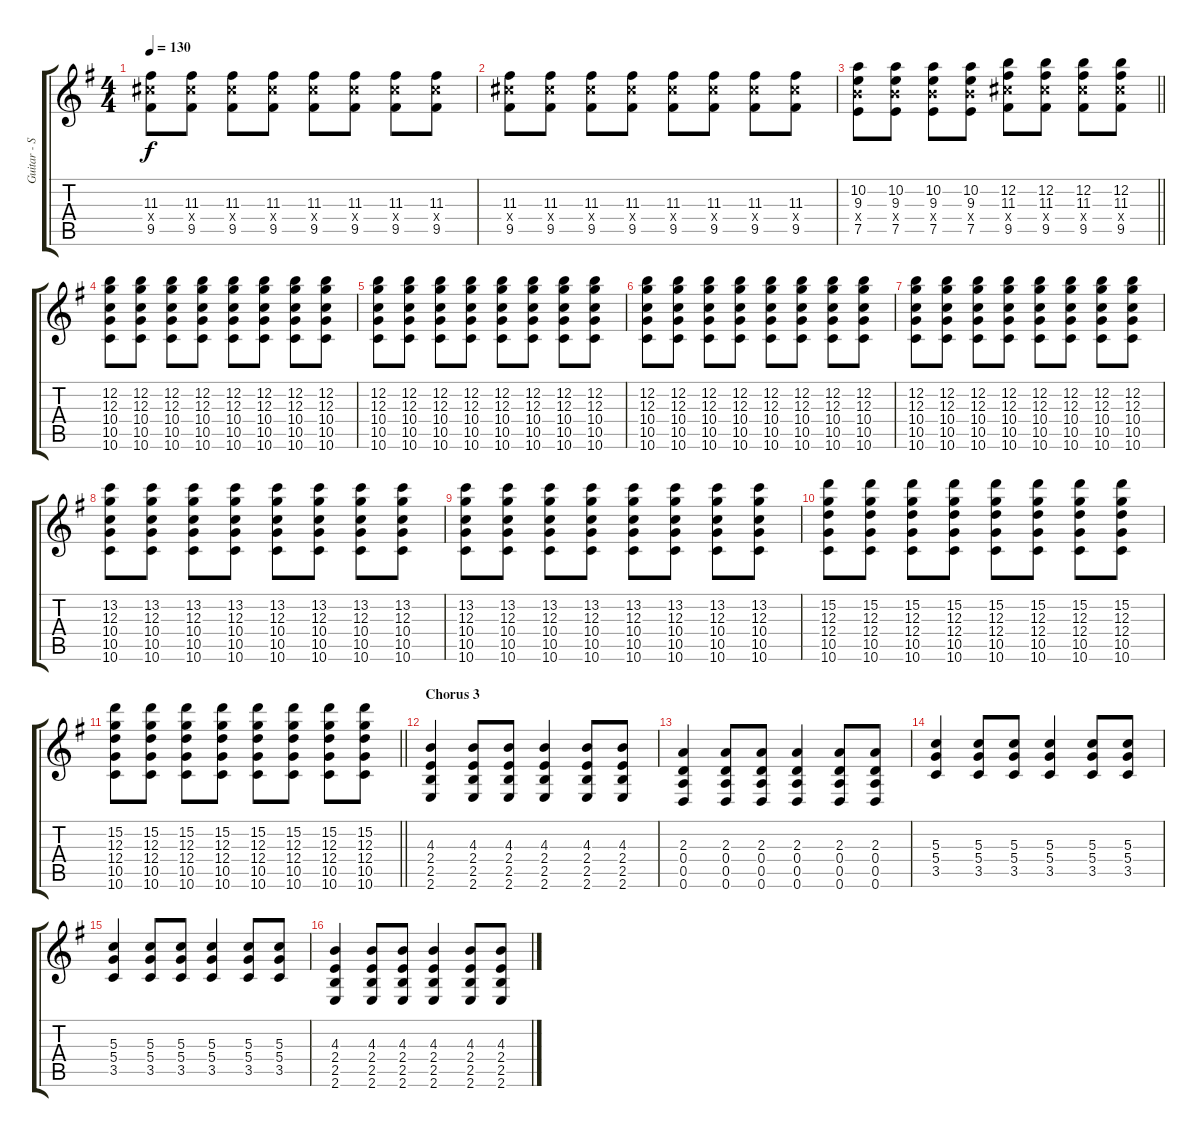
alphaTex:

\track ("Guitar - Simon Neil" "Guitar - S") {instrument electricguitarclean}
\staff {score tabs}
\tuning (E4 B3 G3 D3 A2 D2) {hide}
\ts (4 4)
\tempo 130
\clef g2
\ks g
(11.3 11.4{x} 9.5).8{dy f} (11.3 11.4{x} 9.5).8 (11.3 11.4{x} 9.5).8 (11.3 11.4{x} 9.5).8 (11.3 11.4{x} 9.5).8 (11.3 11.4{x} 9.5).8 (11.3 11.4{x} 9.5).8 (11.3 11.4{x} 9.5).8 |
(11.3 11.4{x} 9.5).8 (11.3 11.4{x} 9.5).8 (11.3 11.4{x} 9.5).8 (11.3 11.4{x} 9.5).8 (11.3 11.4{x} 9.5).8 (11.3 11.4{x} 9.5).8 (11.3 11.4{x} 9.5).8 (11.3 11.4{x} 9.5).8 |
\barLineRight lightlight
(10.2 9.3 9.4{x} 7.5).8 (10.2 9.3 9.4{x} 7.5).8 (10.2 9.3 9.4{x} 7.5).8 (10.2 9.3 9.4{x} 7.5).8 (12.2 11.3 11.4{x} 9.5).8 (12.2 11.3 11.4{x} 9.5).8 (12.2 11.3 11.4{x} 9.5).8 (12.2 11.3 11.4{x} 9.5).8 |
(12.2 12.3 10.4 10.5 10.6).8 (12.2 12.3 10.4 10.5 10.6).8 (12.2 12.3 10.4 10.5 10.6).8 (12.2 12.3 10.4 10.5 10.6).8 (12.2 12.3 10.4 10.5 10.6).8 (12.2 12.3 10.4 10.5 10.6).8 (12.2 12.3 10.4 10.5 10.6).8 (12.2 12.3 10.4 10.5 10.6).8 |
(12.2 12.3 10.4 10.5 10.6).8 (12.2 12.3 10.4 10.5 10.6).8 (12.2 12.3 10.4 10.5 10.6).8 (12.2 12.3 10.4 10.5 10.6).8 (12.2 12.3 10.4 10.5 10.6).8 (12.2 12.3 10.4 10.5 10.6).8 (12.2 12.3 10.4 10.5 10.6).8 (12.2 12.3 10.4 10.5 10.6).8 |
(12.2 12.3 10.4 10.5 10.6).8 (12.2 12.3 10.4 10.5 10.6).8 (12.2 12.3 10.4 10.5 10.6).8 (12.2 12.3 10.4 10.5 10.6).8 (12.2 12.3 10.4 10.5 10.6).8 (12.2 12.3 10.4 10.5 10.6).8 (12.2 12.3 10.4 10.5 10.6).8 (12.2 12.3 10.4 10.5 10.6).8 |
(12.2 12.3 10.4 10.5 10.6).8 (12.2 12.3 10.4 10.5 10.6).8 (12.2 12.3 10.4 10.5 10.6).8 (12.2 12.3 10.4 10.5 10.6).8 (12.2 12.3 10.4 10.5 10.6).8 (12.2 12.3 10.4 10.5 10.6).8 (12.2 12.3 10.4 10.5 10.6).8 (12.2 12.3 10.4 10.5 10.6).8 |
(13.2 12.3 10.4 10.5 10.6).8 (13.2 12.3 10.4 10.5 10.6).8 (13.2 12.3 10.4 10.5 10.6).8 (13.2 12.3 10.4 10.5 10.6).8 (13.2 12.3 10.4 10.5 10.6).8 (13.2 12.3 10.4 10.5 10.6).8 (13.2 12.3 10.4 10.5 10.6).8 (13.2 12.3 10.4 10.5 10.6).8 |
(13.2 12.3 10.4 10.5 10.6).8 (13.2 12.3 10.4 10.5 10.6).8 (13.2 12.3 10.4 10.5 10.6).8 (13.2 12.3 10.4 10.5 10.6).8 (13.2 12.3 10.4 10.5 10.6).8 (13.2 12.3 10.4 10.5 10.6).8 (13.2 12.3 10.4 10.5 10.6).8 (13.2 12.3 10.4 10.5 10.6).8 |
(15.2 12.3 12.4 10.5 10.6).8 (15.2 12.3 12.4 10.5 10.6).8 (15.2 12.3 12.4 10.5 10.6).8 (15.2 12.3 12.4 10.5 10.6).8 (15.2 12.3 12.4 10.5 10.6).8 (15.2 12.3 12.4 10.5 10.6).8 (15.2 12.3 12.4 10.5 10.6).8 (15.2 12.3 12.4 10.5 10.6).8 |
\barLineRight lightlight
(15.2 12.3 12.4 10.5 10.6).8 (15.2 12.3 12.4 10.5 10.6).8 (15.2 12.3 12.4 10.5 10.6).8 (15.2 12.3 12.4 10.5 10.6).8 (15.2 12.3 12.4 10.5 10.6).8 (15.2 12.3 12.4 10.5 10.6).8 (15.2 12.3 12.4 10.5 10.6).8 (15.2 12.3 12.4 10.5 10.6).8 |
\section ("" "Chorus 3")
(4.3 2.4 2.5 2.6).4 (4.3 2.4 2.5 2.6).8 (4.3 2.4 2.5 2.6).8 (4.3 2.4 2.5 2.6).4 (4.3 2.4 2.5 2.6).8 (4.3 2.4 2.5 2.6).8 |
(2.3 0.4 0.5 0.6).4 (2.3 0.4 0.5 0.6).8 (2.3 0.4 0.5 0.6).8 (2.3 0.4 0.5 0.6).4 (2.3 0.4 0.5 0.6).8 (2.3 0.4 0.5 0.6).8 |
(5.3 5.4 3.5).4 (5.3 5.4 3.5).8 (5.3 5.4 3.5).8 (5.3 5.4 3.5).4 (5.3 5.4 3.5).8 (5.3 5.4 3.5).8 |
(5.3 5.4 3.5).4 (5.3 5.4 3.5).8 (5.3 5.4 3.5).8 (5.3 5.4 3.5).4 (5.3 5.4 3.5).8 (5.3 5.4 3.5).8 |
(4.3 2.4 2.5 2.6).4 (4.3 2.4 2.5 2.6).8 (4.3 2.4 2.5 2.6).8 (4.3 2.4 2.5 2.6).4 (4.3 2.4 2.5 2.6).8 (4.3 2.4 2.5 2.6).8
